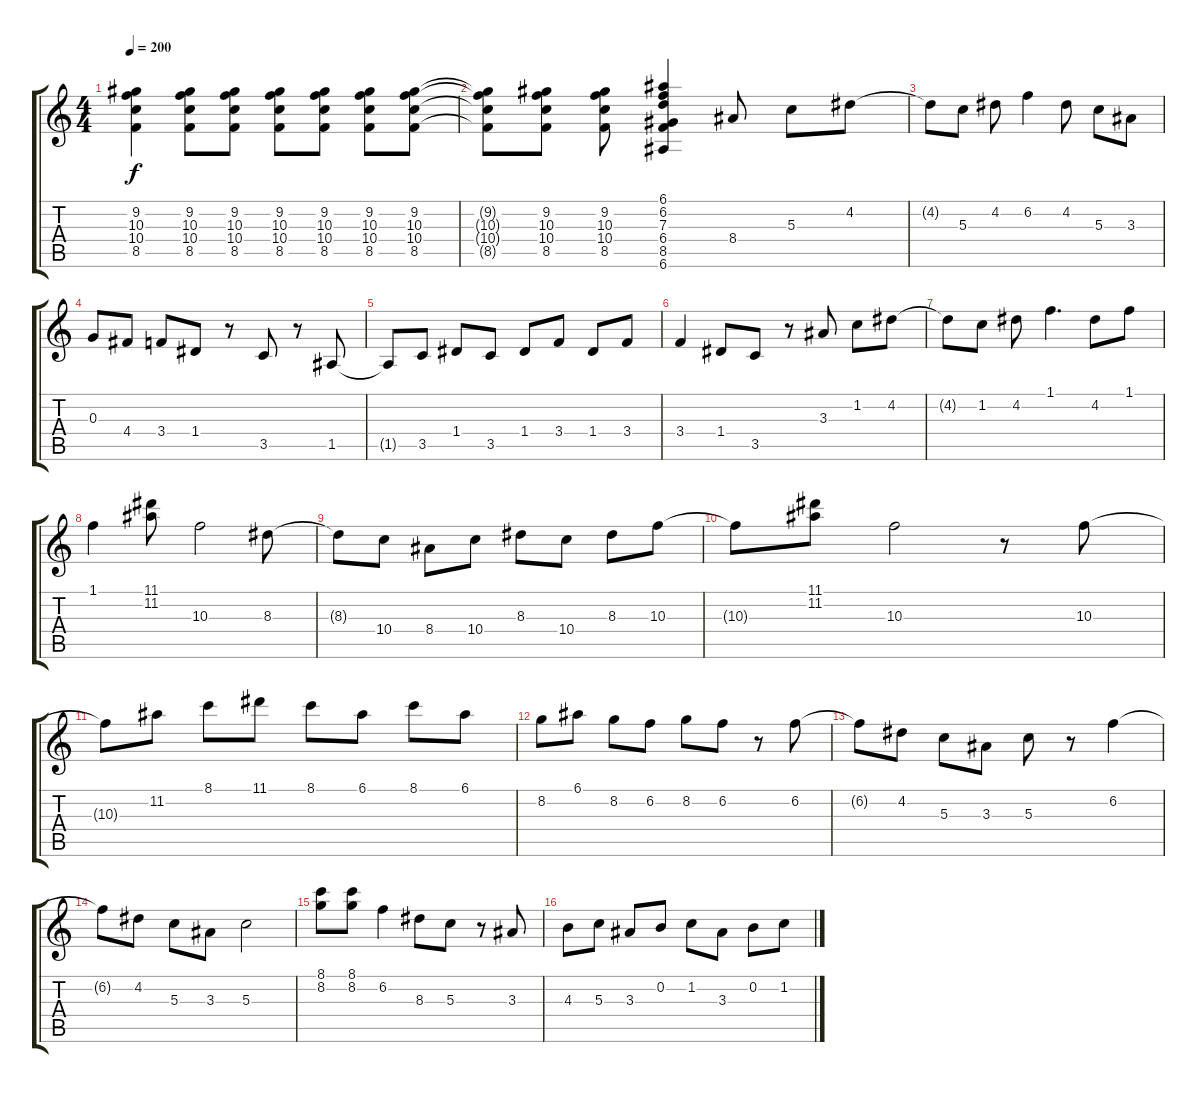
\track "" {instrument acousticguitarsteel}
\staff {score tabs}
\tuning (E4 B3 G3 D3 A2 E2) {hide}
\ts (4 4)
\tempo 200
\clef g2
\ks c
(9.2 10.3 10.4 8.5).4{dy f} (9.2 10.3 10.4 8.5).8 (9.2 10.3 10.4 8.5).8 (9.2 10.3 10.4 8.5).8 (9.2 10.3 10.4 8.5).8 (9.2 10.3 10.4 8.5).8 (9.2 10.3 10.4 8.5).8 |
(9.2{t} 10.3{t} 10.4{t} 8.5{t}).8 (9.2 10.3 10.4 8.5).8 (9.2 10.3 10.4 8.5).8 (6.1 6.2 7.3 6.4 8.5 6.6).4 8.4.8 5.3.8 4.2.8 |
4.2{t}.8 5.3.8 4.2.8 6.2.4 4.2.8 5.3.8 3.3.8 |
0.3.8 4.4.8 3.4.8 1.4.8 r.8 3.5.8 r.8 1.5.8 |
1.5{t}.8 3.5.8 1.4.8 3.5.8 1.4.8 3.4.8 1.4.8 3.4.8 |
3.4.4 1.4.8 3.5.8 r.8 3.3.8 1.2.8 4.2.8 |
4.2{t}.8 1.2.8 4.2.8 1.1.4{d} 4.2.8 1.1.8 |
1.1.4 (11.1 11.2).8 10.3.2 8.3.8 |
8.3{t}.8 10.4.8 8.4.8 10.4.8 8.3.8 10.4.8 8.3.8 10.3.8 |
10.3{t}.8 (11.1 11.2).8 10.3.2 r.8 10.3.8 |
10.3{t}.8 11.2.8 8.1.8 11.1.8 8.1.8 6.1.8 8.1.8 6.1.8 |
8.2.8 6.1.8 8.2.8 6.2.8 8.2.8 6.2.8 r.8 6.2.8 |
6.2{t}.8 4.2.8 5.3.8 3.3.8 5.3.8 r.8 6.2.4 |
6.2{t}.8 4.2.8 5.3.8 3.3.8 5.3.2 |
(8.1 8.2).8 (8.1 8.2).8 6.2.4 8.3.8 5.3.8 r.8 3.3.8 |
4.3.8 5.3.8 3.3.8 0.2.8 1.2.8 3.3.8 0.2.8 1.2.8
